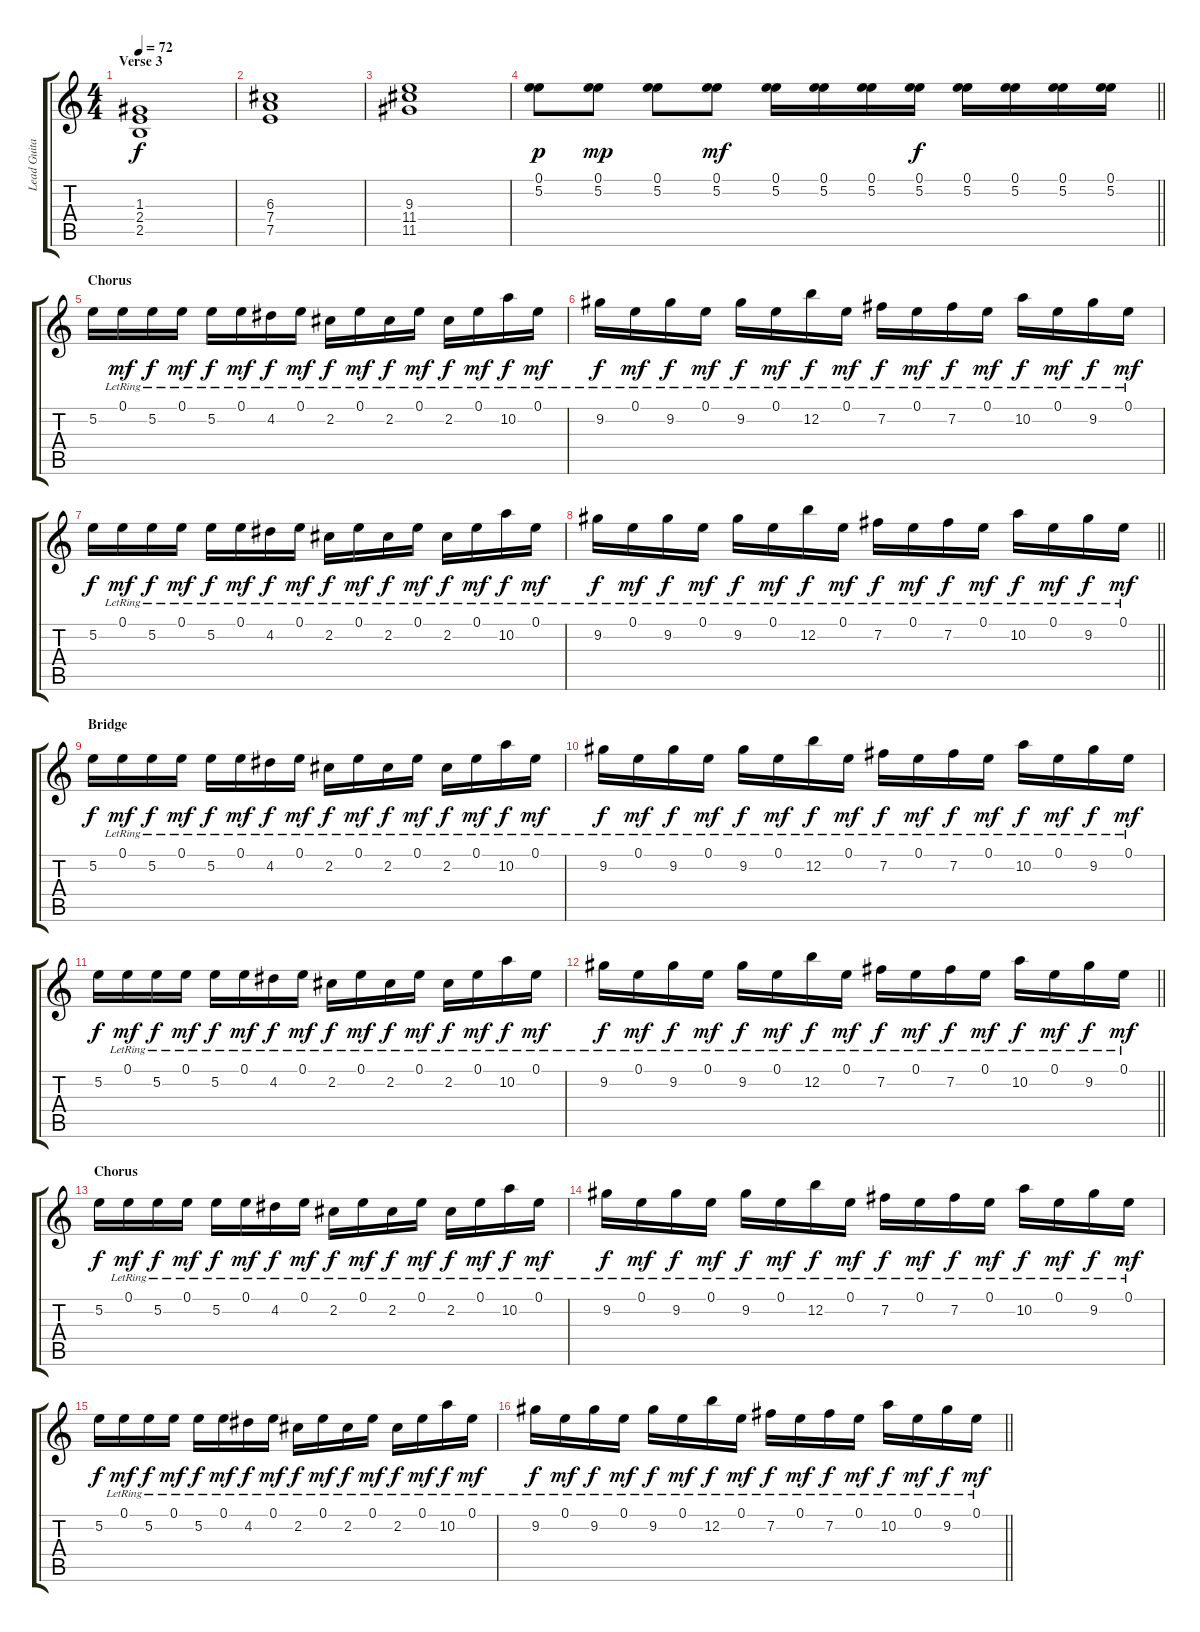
\track ("Lead Guitar" "Lead Guita") {instrument distortionguitar}
\staff {score tabs}
\tuning (E4 B3 G3 D3 A2 E2) {hide}
\ts (4 4)
\section ("" "Verse 3")
\tempo 72
\clef g2
\ks c
(1.3 2.4 2.5).1{dy f} |
(6.3 7.4 7.5).1 |
(9.3 11.4 11.5).1 |
\barLineRight lightlight
(0.1 5.2).8{dy p} (0.1 5.2).8{dy mp} (0.1 5.2).8 (0.1 5.2).8{dy mf} (0.1 5.2).16 (0.1 5.2).16 (0.1 5.2).16 (0.1 5.2).16{dy f} (0.1 5.2).16 (0.1 5.2).16 (0.1 5.2).16 (0.1 5.2).16 |
\section ("" "Chorus")
5.2.16{volume 11} 0.1{lr}.16{dy mf} 5.2{lr}.16{dy f} 0.1{lr}.16{dy mf} 5.2{lr}.16{dy f} 0.1{lr}.16{dy mf} 4.2{lr}.16{dy f} 0.1{lr}.16{dy mf} 2.2{lr}.16{dy f} 0.1{lr}.16{dy mf} 2.2{lr}.16{dy f} 0.1{lr}.16{dy mf} 2.2{lr}.16{dy f} 0.1{lr}.16{dy mf} 10.2{lr}.16{dy f} 0.1{lr}.16{dy mf} |
9.2{lr}.16{dy f} 0.1{lr}.16{dy mf} 9.2{lr}.16{dy f} 0.1{lr}.16{dy mf} 9.2{lr}.16{dy f} 0.1{lr}.16{dy mf} 12.2{lr}.16{dy f} 0.1{lr}.16{dy mf} 7.2{lr}.16{dy f} 0.1{lr}.16{dy mf} 7.2{lr}.16{dy f} 0.1{lr}.16{dy mf} 10.2{lr}.16{dy f} 0.1{lr}.16{dy mf} 9.2{lr}.16{dy f} 0.1{lr}.16{dy mf} |
5.2.16{dy f} 0.1{lr}.16{dy mf} 5.2{lr}.16{dy f} 0.1{lr}.16{dy mf} 5.2{lr}.16{dy f} 0.1{lr}.16{dy mf} 4.2{lr}.16{dy f} 0.1{lr}.16{dy mf} 2.2{lr}.16{dy f} 0.1{lr}.16{dy mf} 2.2{lr}.16{dy f} 0.1{lr}.16{dy mf} 2.2{lr}.16{dy f} 0.1{lr}.16{dy mf} 10.2{lr}.16{dy f} 0.1{lr}.16{dy mf} |
\barLineRight lightlight
9.2{lr}.16{dy f} 0.1{lr}.16{dy mf} 9.2{lr}.16{dy f} 0.1{lr}.16{dy mf} 9.2{lr}.16{dy f} 0.1{lr}.16{dy mf} 12.2{lr}.16{dy f} 0.1{lr}.16{dy mf} 7.2{lr}.16{dy f} 0.1{lr}.16{dy mf} 7.2{lr}.16{dy f} 0.1{lr}.16{dy mf} 10.2{lr}.16{dy f} 0.1{lr}.16{dy mf} 9.2{lr}.16{dy f} 0.1{lr}.16{dy mf} |
\section ("" "Bridge")
5.2.16{dy f} 0.1{lr}.16{dy mf} 5.2{lr}.16{dy f} 0.1{lr}.16{dy mf} 5.2{lr}.16{dy f} 0.1{lr}.16{dy mf} 4.2{lr}.16{dy f} 0.1{lr}.16{dy mf} 2.2{lr}.16{dy f} 0.1{lr}.16{dy mf} 2.2{lr}.16{dy f} 0.1{lr}.16{dy mf} 2.2{lr}.16{dy f} 0.1{lr}.16{dy mf} 10.2{lr}.16{dy f} 0.1{lr}.16{dy mf} |
9.2{lr}.16{dy f} 0.1{lr}.16{dy mf} 9.2{lr}.16{dy f} 0.1{lr}.16{dy mf} 9.2{lr}.16{dy f} 0.1{lr}.16{dy mf} 12.2{lr}.16{dy f} 0.1{lr}.16{dy mf} 7.2{lr}.16{dy f} 0.1{lr}.16{dy mf} 7.2{lr}.16{dy f} 0.1{lr}.16{dy mf} 10.2{lr}.16{dy f} 0.1{lr}.16{dy mf} 9.2{lr}.16{dy f} 0.1{lr}.16{dy mf} |
5.2.16{dy f} 0.1{lr}.16{dy mf} 5.2{lr}.16{dy f} 0.1{lr}.16{dy mf} 5.2{lr}.16{dy f} 0.1{lr}.16{dy mf} 4.2{lr}.16{dy f} 0.1{lr}.16{dy mf} 2.2{lr}.16{dy f} 0.1{lr}.16{dy mf} 2.2{lr}.16{dy f} 0.1{lr}.16{dy mf} 2.2{lr}.16{dy f} 0.1{lr}.16{dy mf} 10.2{lr}.16{dy f} 0.1{lr}.16{dy mf} |
\barLineRight lightlight
9.2{lr}.16{dy f} 0.1{lr}.16{dy mf} 9.2{lr}.16{dy f} 0.1{lr}.16{dy mf} 9.2{lr}.16{dy f} 0.1{lr}.16{dy mf} 12.2{lr}.16{dy f} 0.1{lr}.16{dy mf} 7.2{lr}.16{dy f} 0.1{lr}.16{dy mf} 7.2{lr}.16{dy f} 0.1{lr}.16{dy mf} 10.2{lr}.16{dy f} 0.1{lr}.16{dy mf} 9.2{lr}.16{dy f} 0.1{lr}.16{dy mf} |
\section ("" "Chorus")
5.2.16{dy f} 0.1{lr}.16{dy mf} 5.2{lr}.16{dy f} 0.1{lr}.16{dy mf} 5.2{lr}.16{dy f} 0.1{lr}.16{dy mf} 4.2{lr}.16{dy f} 0.1{lr}.16{dy mf} 2.2{lr}.16{dy f} 0.1{lr}.16{dy mf} 2.2{lr}.16{dy f} 0.1{lr}.16{dy mf} 2.2{lr}.16{dy f} 0.1{lr}.16{dy mf} 10.2{lr}.16{dy f} 0.1{lr}.16{dy mf} |
9.2{lr}.16{dy f} 0.1{lr}.16{dy mf} 9.2{lr}.16{dy f} 0.1{lr}.16{dy mf} 9.2{lr}.16{dy f} 0.1{lr}.16{dy mf} 12.2{lr}.16{dy f} 0.1{lr}.16{dy mf} 7.2{lr}.16{dy f} 0.1{lr}.16{dy mf} 7.2{lr}.16{dy f} 0.1{lr}.16{dy mf} 10.2{lr}.16{dy f} 0.1{lr}.16{dy mf} 9.2{lr}.16{dy f} 0.1{lr}.16{dy mf} |
5.2.16{dy f} 0.1{lr}.16{dy mf} 5.2{lr}.16{dy f} 0.1{lr}.16{dy mf} 5.2{lr}.16{dy f} 0.1{lr}.16{dy mf} 4.2{lr}.16{dy f} 0.1{lr}.16{dy mf} 2.2{lr}.16{dy f} 0.1{lr}.16{dy mf} 2.2{lr}.16{dy f} 0.1{lr}.16{dy mf} 2.2{lr}.16{dy f} 0.1{lr}.16{dy mf} 10.2{lr}.16{dy f} 0.1{lr}.16{dy mf} |
\barLineRight lightlight
9.2{lr}.16{dy f} 0.1{lr}.16{dy mf} 9.2{lr}.16{dy f} 0.1{lr}.16{dy mf} 9.2{lr}.16{dy f} 0.1{lr}.16{dy mf} 12.2{lr}.16{dy f} 0.1{lr}.16{dy mf} 7.2{lr}.16{dy f} 0.1{lr}.16{dy mf} 7.2{lr}.16{dy f} 0.1{lr}.16{dy mf} 10.2{lr}.16{dy f} 0.1{lr}.16{dy mf} 9.2{lr}.16{dy f} 0.1{lr}.16{dy mf}
